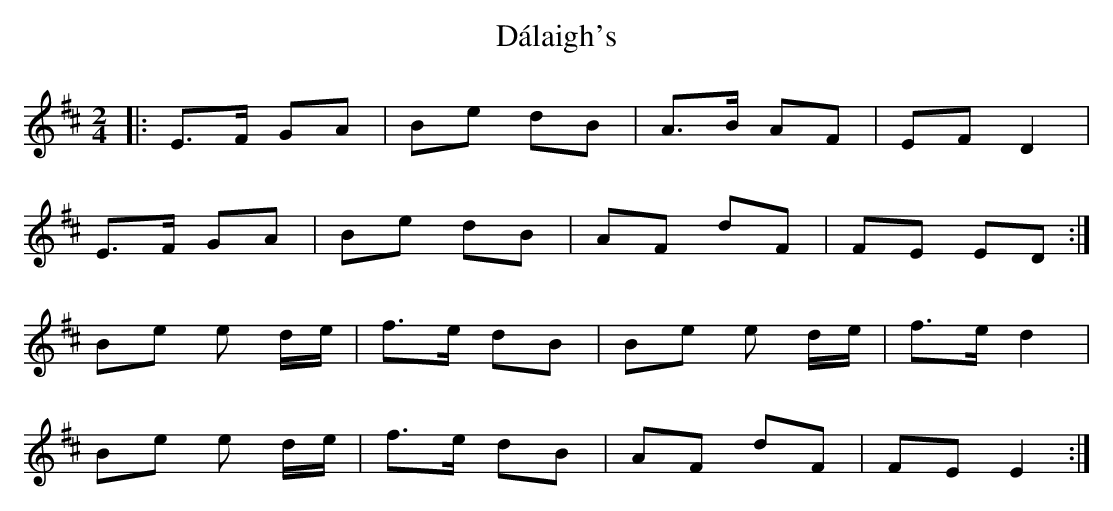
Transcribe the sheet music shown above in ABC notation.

X:1
T: Dálaigh's
M: 2/4
L: 1/8
K: Dmaj
|:E>F GA|Be dB|A>B AF|EF D2|
E>F GA|Be dB|AF dF|FE ED:|
Be e d/e/|f>e dB|Be e d/e/|f>e d2|
Be e d/e/|f>e dB|AF dF|FE E2:|
